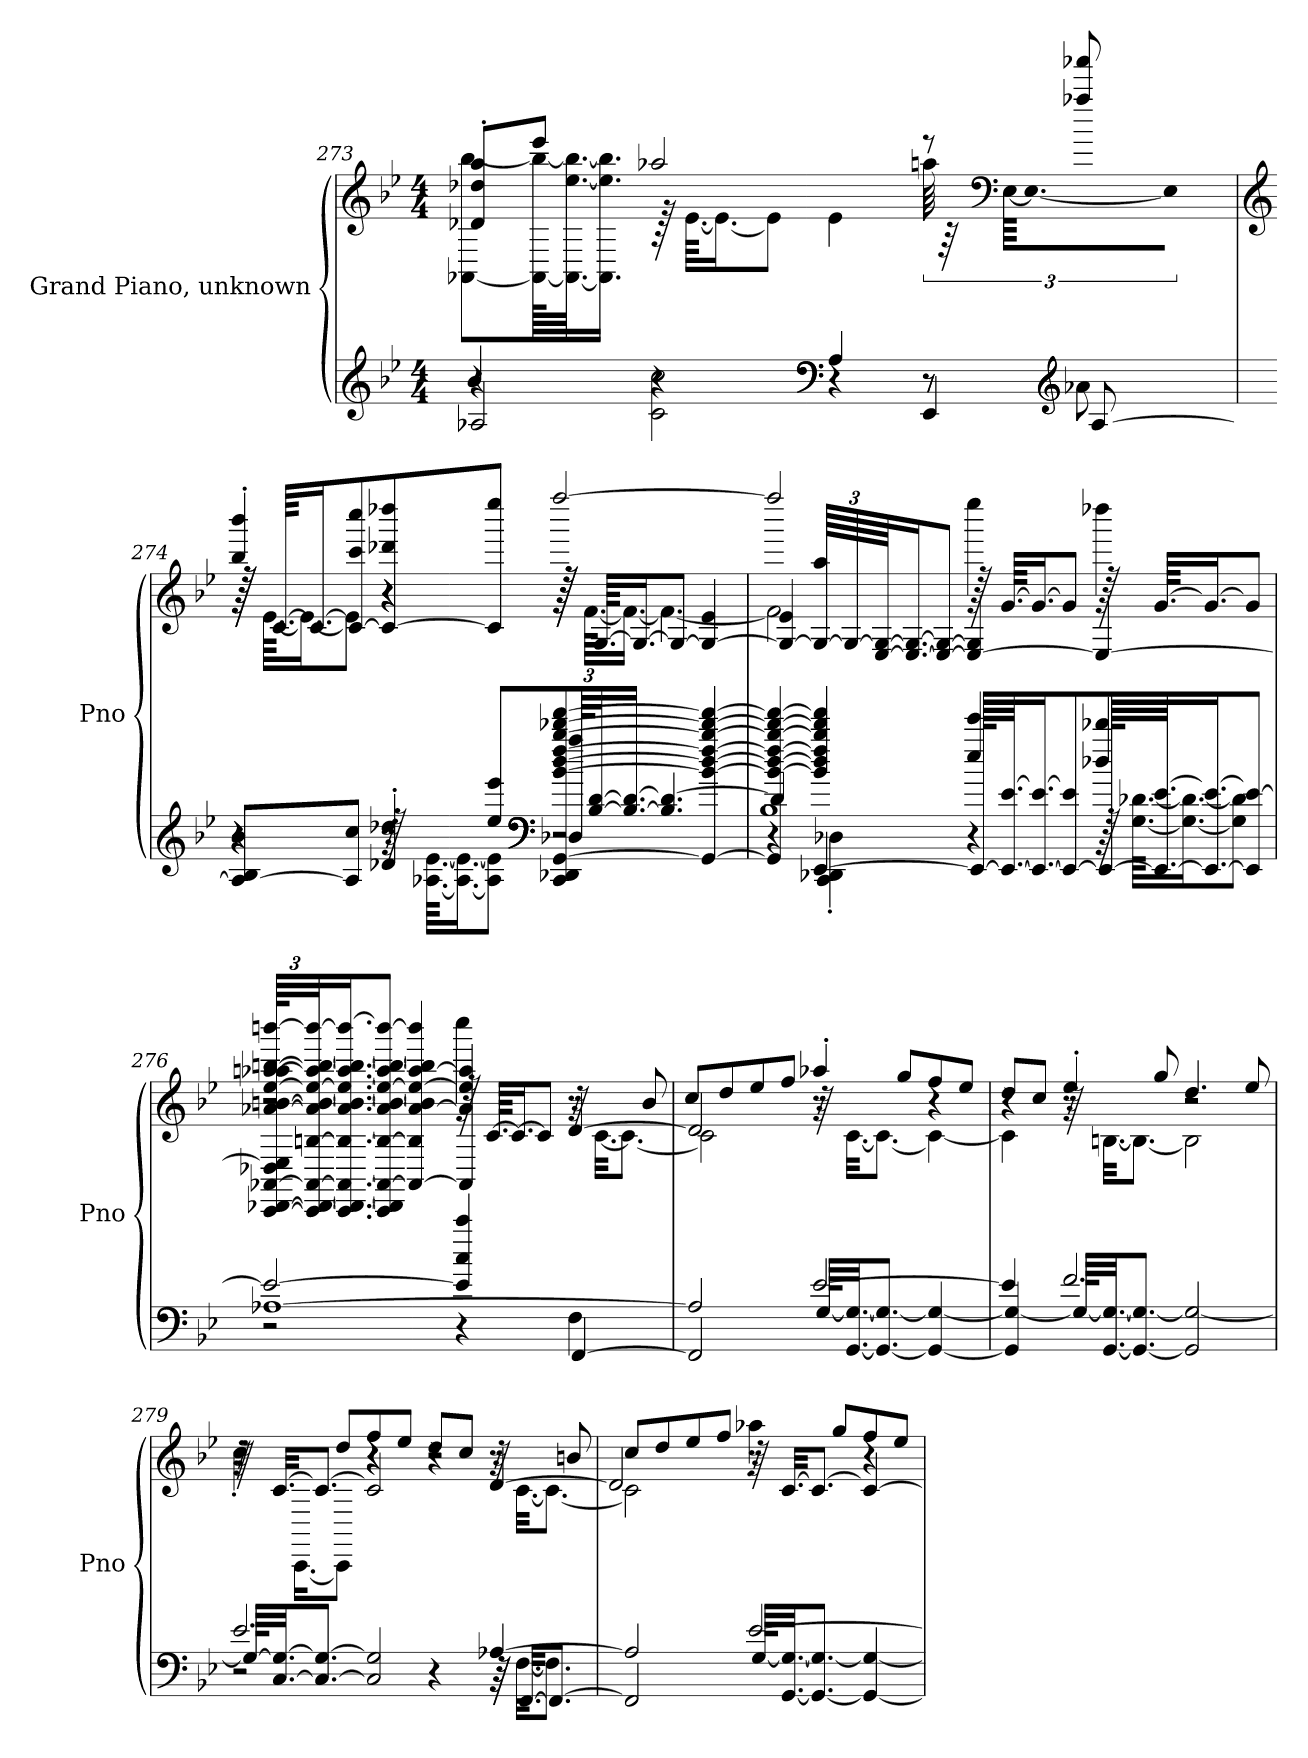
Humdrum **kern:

**kern	**kern
*part1	*part1
*staff2	*staff1
*I"Grand Piano, unknown	*
*I'Pno	*
!!LO:LB:g=z
*clefG2	*clefG2
*k[b-e-]	*k[b-e-]
*M4/4	*M4/4
=273	=273
*^	*^
*	*^	*	*
2A-X/	4r	4b-/	8d-X/' 8dd-X/' 8aa/'L	[8AA-X\ [8bb-\L
.	.	.	8eee-/J	128AA-\_ 128bb-\_KLLL
.	.	.	.	64.AA-\_ [64.ee-\ 64.bb-\_JJ
.	.	.	.	16.AA-\] 16.ee-\] 16.bb-\]JJ
.	2c\ 2cc\	4r	2aa-X/	128r
.	.	.	.	[64.e-\KKLL
.	.	.	.	16.e-\J_
.	.	.	.	8e-\J]
*clefF4	*	*	*	*
4r	.	4A-/	.	4e-\
4EE-/	8r	8r	8r	96aan\
.	.	.	.	96r
*	*	*	*clefF4	*
.	.	.	.	[96E-\KKLL
.	.	.	.	16.E-\J_
*clefG2	*	*	*	*
.	8a-X\	[8A-/	8aa-X/ 8aaa-X/	8E-\J]
*	*	*	*v	*v
!!LO:PB:g=z
=274	=274	=274	=274
*	*	*	*clefG2
*	*	*	*^
*	*	*	*	*^
4r	4r	8A-/_ 8B-/ 8b-/L	4bb-/' 4bbb-/'	128r	128r
.	.	.	.	[64.e-\KKLL	[64.c/KKLL
.	.	.	.	16.e-\J_	16.c/J_
.	.	8A-/] 8cc/J	.	8e-\J]	8c/_ 8ccc/ 8cccc/
4d-X/' 4dd-X/'	128r	8r	4r	4r	8c/_ 8ddd-X/ 8dddd-X/
.	[64.A-X\ [64.e-\KKLL	.	.	.	.
.	16.A-\_ 16.e-\_J	.	.	.	.
.	8A-\] 8e-\]J	8ee-/ 8eee-/L	.	.	8c/] 8eeee-/J
*clefF4	*	*	*	*	*
*	*	*Xbrackettup	*	*	*
4CC/ 4DD-X/ [4GG/ [4b-/ [4dd-/ [4ff/ [4bb-/ [4ddd-X/ [4fff/	2r	96D-X/ 96aa/KLL	[2ffff/	128r	128r
.	.	.	.	[64.f\KKLL	[64.G/KKLL
.	.	[48B-/ [48d-/J	.	.	.
.	.	16.B-/_ 16.d-/_JJ	.	16.f\JJ_	16.G/J_
.	.	4.B-/] 4.d-/_	.	4.f\_	8G/J_
4GG/_ 4b-/_ 4dd-/_ 4ff/_ 4bb-/_ 4ddd-/_ 4fff/_	.	.	.	.	4G/_ 4e-/
!!LO:LB:g=z	!!	!!
=275	=275	=275	=275	=275	=275
*	*	*^	*	*	*
4GG/] 4b-/_ 4dd-/_ 4ff/_ 4bb-/_ 4ddd-/_ 4fff/_	1B-	4d-/]	4r	2ffff/]	2f\]	4G/_ 4e-/
*	*	*	*	*	*	*Xbrackettup
4b-/] 4dd-/] 4ff/] 4bb-/] 4ddd-/] 4fff/]	.	[4EE-/	4CC\' 4DD-X\' 4D-X\'	.	.	96G/_ 96aa/LLLL
.	.	.	.	.	.	96G/_
.	.	.	.	.	.	[96E-/ 96G/_JJ
.	.	.	.	.	.	16.E-/_ 16.G/_J
.	.	.	.	.	.	8E-/_ 8G/_J
4ee-/ 4eee-/	.	128EE-/KLLLL_	4r	128r	4eeee-\	4E-/_ 4G/]
.	.	64.EE-/_ [64.e-/JJ	.	[64.g/KKLL	.	.
.	.	16.EE-/_ 16.e-/_J	.	16.g/J_	.	.
.	.	8EE-/_ 8e-/]	.	8g/J]	.	.
4dd-X/ 4ddd-X/	.	128EE-/KLLL_	128r	128r	4dddd-X\	4E-/_
.	.	64.EE-/_ [64.e-/JJ	[64.G\ [64.d-X\KKLL	[64.g/KKLL	.	.
.	.	16.EE-/_ 16.e-/_J	16.G\_ 16.d-\_J	16.g/J_	.	.
.	.	8EE-/] 8e-/_J	8G\] 8d-\]J	8g/J]	.	.
*	*	*v	*v	*	*	*
!!LO:LB:g=z	!!	!!
=276	=276	=276	=276	=276	=276
[1A-X	2r	2e-/_	2r	2r	[96CC/ [96DD-X/ [96AA-X/ 96D-X/ 96E-/] [96a-X/ [96bn/ [96ee-/ [96aa-X/ 96aan/ [96bbn/ [96bbbn/KLLL
.	.	.	.	.	48CC/_ 48DD-/_ 48AA-/_ [48Bn/ 48a-/_ 48b/_ 48ee-/_ 48aa-/_ 48bb/_ 48bbb/_J
.	.	.	.	.	16.CC/_ 16.DD-/_ 16.AA-/_ 16.B/_ 16.a-/_ 16.b/_ 16.ee-/_ 16.aa-/_ 16.bb/_ 16.bbb/_J
.	.	.	.	.	8CC/] 8DD-/] 8AA-/_ 8B/_ 8a-/_ 8b/_ 8ee-/_ 8aa-/_ 8bb/_ 8bbb/_J
.	.	.	.	.	4AA-/_ 4B/] 4a-/_ 4b/] 4ee-/_ 4aa-/_ 4bb/] 4bbb/]
.	4r	4e-/] 4cc/ 4ccc/	128r	4cccc\	4AA-/] 4a-/] 4ee-/] 4aa-/]
.	.	.	[64.c/KKLL	.	.
.	.	.	16.c/J_	.	.
.	.	.	8c/J]	.	.
.	4F\	[4FF/	[4d/	64r	8r
.	.	.	.	[32.c\KKL	.
.	.	.	.	8.c\J_	.
.	.	.	.	.	8b/
*	*v	*v	*	*	*
=277	=277	=277	=277	=277
2A-/]	2FF/]	2d/]	2c\]	8cc/L
.	.	.	.	8dd/
.	.	.	.	8ee-/
.	.	.	.	8ff/J
[2e-/	[64G/KLLL	4aa-X'/	64r	8r
.	[32.GG/ 32.G/_JJ	.	[32.c\KKL	.
.	8.GG/_ 8.G/_J	.	8.c\J_	.
.	.	.	.	8gg/L
.	4GG/_ 4G/_	4r	4c\_	8ff/
.	.	.	.	8ee-/J
!!LO:PB:g=z	!!	!!
=278	=278	=278	=278	=278
4e-/]	4GG/] 4G/_	4r	4c\]	8dd/L
.	.	.	.	8cc/J
2.f/	64G/KLLL_	4ee-'/	64r	8r
.	[32.GG/ 32.G/_JJ	.	[32.Bn\KKL	.
.	8.GG/_ 8.G/_J	.	8.B\J_	.
.	.	.	.	8gg/
.	2GG/] 2G/_	2r	2B\]	4.dd/
.	.	.	.	8ee-/
=279	=279	=279	=279	=279
*	*^	*	*	*^
2.e-/	2r	64G/KLLL_	8r	4cc'\	64r	32r
.	.	[32.C/ 32.G/_JJ	.	.	[32.c/KKL	.
.	.	.	.	.	.	[16.CC\KL
.	.	8.C/_ 8.G/_J	.	.	8.c/J_	.
.	.	.	8dd/L	.	.	8CC\J]
.	.	2C/] 2G/]	8ff/	4r	2c/]	4r
.	.	.	8ee-/J	.	.	.
.	4r	.	8dd/L	4r	.	2r
.	.	.	8cc/J	.	.	.
[4A-X/	64r	64r	8r	64r	[4d/	.
.	[32.F\KKL	[32.FF/KKL	.	[32.c\KKL	.	.
.	8.F\J]	8.FF/J_	.	8.c\J_	.	.
.	.	.	8bn/	.	.	.
*	*v	*v	*	*	*	*
*	*	*	*	*v	*v
!!LO:LB:g=z
=280	=280	=280	=280	=280
2A-/]	2FF/]	8cc/L	2c\]	2d/]
.	.	8dd/	.	.
.	.	8ee-/	.	.
.	.	8ff/J	.	.
[2e-/	[64G/KLLL	8r	4aa-X'\	64r
.	[32.GG/ 32.G/_JJ	.	.	[32.c/KKL
.	8.GG/_ 8.G/_J	.	.	8.c/J_
.	.	8gg/L	.	.
.	4GG/_ 4G/_	8ff/	4r	4c/_
.	.	8ee-/J	.	.
*v	*v	*	*	*
*	*v	*v	*v
=	=
*-	*-
